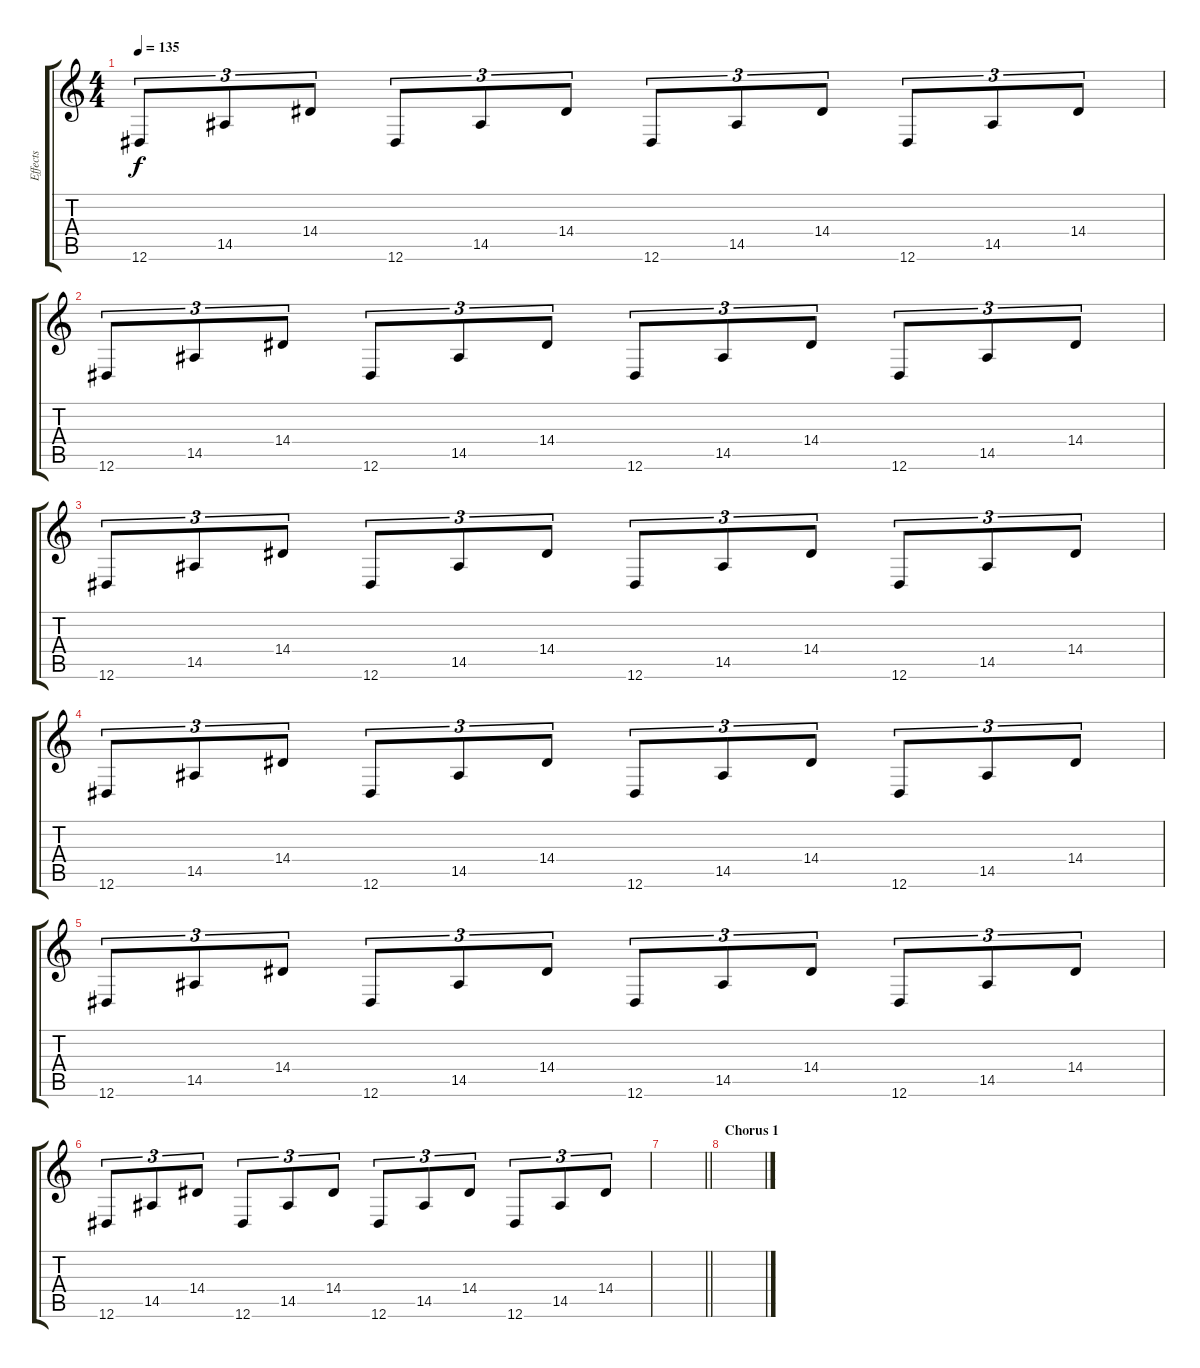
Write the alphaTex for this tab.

\track ("Effects" "Effects") {instrument lead1square}
\staff {score tabs}
\tuning (Eb4 Bb3 Gb3 Db3 Ab2 Eb2) {hide}
\ts (4 4)
\tempo 135
\clef g2
\ks c
12.6.8{tu (3 2) dy f} 14.5.8{tu (3 2)} 14.4.8{tu (3 2)} 12.6.8{tu (3 2)} 14.5.8{tu (3 2)} 14.4.8{tu (3 2)} 12.6.8{tu (3 2)} 14.5.8{tu (3 2)} 14.4.8{tu (3 2)} 12.6.8{tu (3 2)} 14.5.8{tu (3 2)} 14.4.8{tu (3 2)} |
12.6.8{tu (3 2)} 14.5.8{tu (3 2)} 14.4.8{tu (3 2)} 12.6.8{tu (3 2)} 14.5.8{tu (3 2)} 14.4.8{tu (3 2)} 12.6.8{tu (3 2)} 14.5.8{tu (3 2)} 14.4.8{tu (3 2)} 12.6.8{tu (3 2)} 14.5.8{tu (3 2)} 14.4.8{tu (3 2)} |
12.6.8{tu (3 2)} 14.5.8{tu (3 2)} 14.4.8{tu (3 2)} 12.6.8{tu (3 2)} 14.5.8{tu (3 2)} 14.4.8{tu (3 2)} 12.6.8{tu (3 2)} 14.5.8{tu (3 2)} 14.4.8{tu (3 2)} 12.6.8{tu (3 2)} 14.5.8{tu (3 2)} 14.4.8{tu (3 2)} |
12.6.8{tu (3 2)} 14.5.8{tu (3 2)} 14.4.8{tu (3 2)} 12.6.8{tu (3 2)} 14.5.8{tu (3 2)} 14.4.8{tu (3 2)} 12.6.8{tu (3 2)} 14.5.8{tu (3 2)} 14.4.8{tu (3 2)} 12.6.8{tu (3 2)} 14.5.8{tu (3 2)} 14.4.8{tu (3 2)} |
12.6.8{tu (3 2)} 14.5.8{tu (3 2)} 14.4.8{tu (3 2)} 12.6.8{tu (3 2)} 14.5.8{tu (3 2)} 14.4.8{tu (3 2)} 12.6.8{tu (3 2)} 14.5.8{tu (3 2)} 14.4.8{tu (3 2)} 12.6.8{tu (3 2)} 14.5.8{tu (3 2)} 14.4.8{tu (3 2)} |
12.6.8{tu (3 2)} 14.5.8{tu (3 2)} 14.4.8{tu (3 2)} 12.6.8{tu (3 2)} 14.5.8{tu (3 2)} 14.4.8{tu (3 2)} 12.6.8{tu (3 2)} 14.5.8{tu (3 2)} 14.4.8{tu (3 2)} 12.6.8{tu (3 2)} 14.5.8{tu (3 2)} 14.4.8{tu (3 2)} |
\barLineRight lightlight
|
\section ("" "Chorus 1")
